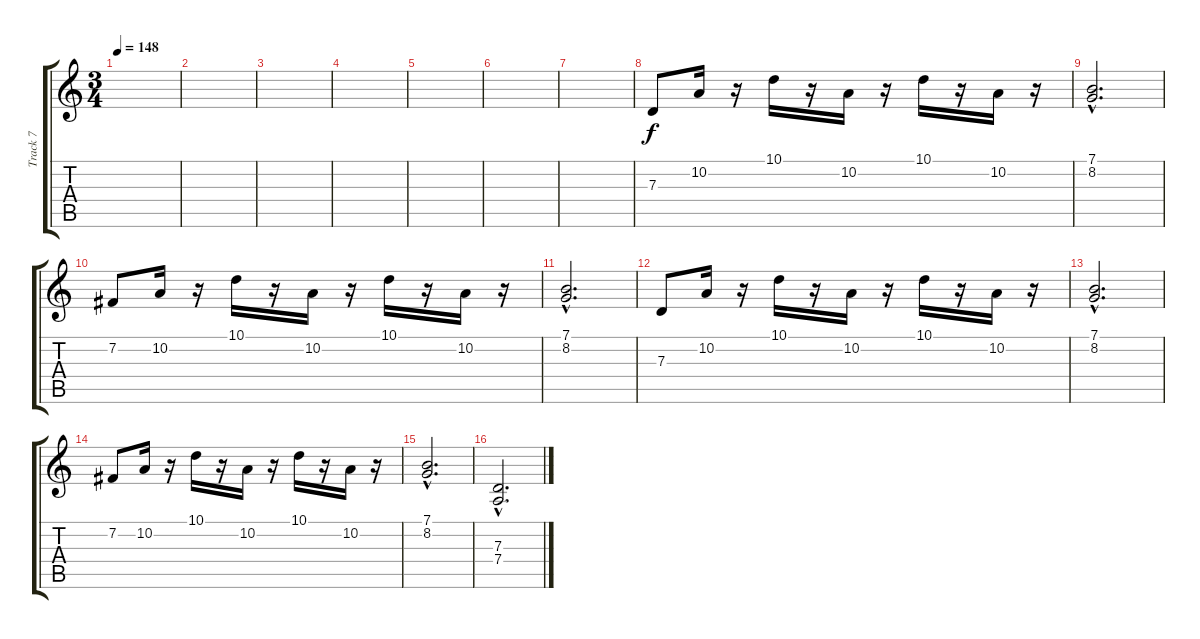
\track ("Track 7" "Track 7") {instrument violin}
\staff {score tabs}
\tuning (E4 B3 G3 D3 A2 E2) {hide}
\ts (3 4)
\tempo 148
\clef g2
\ks c
|
|
|
|
|
|
|
7.3.8 10.2.16 r.16 10.1.16 r.16 10.2.16 r.16 10.1.16 r.16 10.2.16 r.16 |
(7.1{hac} 8.2{hac}).2{d} |
7.2.8 10.2.16 r.16 10.1.16 r.16 10.2.16 r.16 10.1.16 r.16 10.2.16 r.16 |
(7.1{hac} 8.2{hac}).2{d} |
7.3.8 10.2.16 r.16 10.1.16 r.16 10.2.16 r.16 10.1.16 r.16 10.2.16 r.16 |
(7.1{hac} 8.2{hac}).2{d} |
7.2.8 10.2.16 r.16 10.1.16 r.16 10.2.16 r.16 10.1.16 r.16 10.2.16 r.16 |
(7.1{hac} 8.2{hac}).2{d} |
(7.3{hac} 7.4{hac}).2{d}
